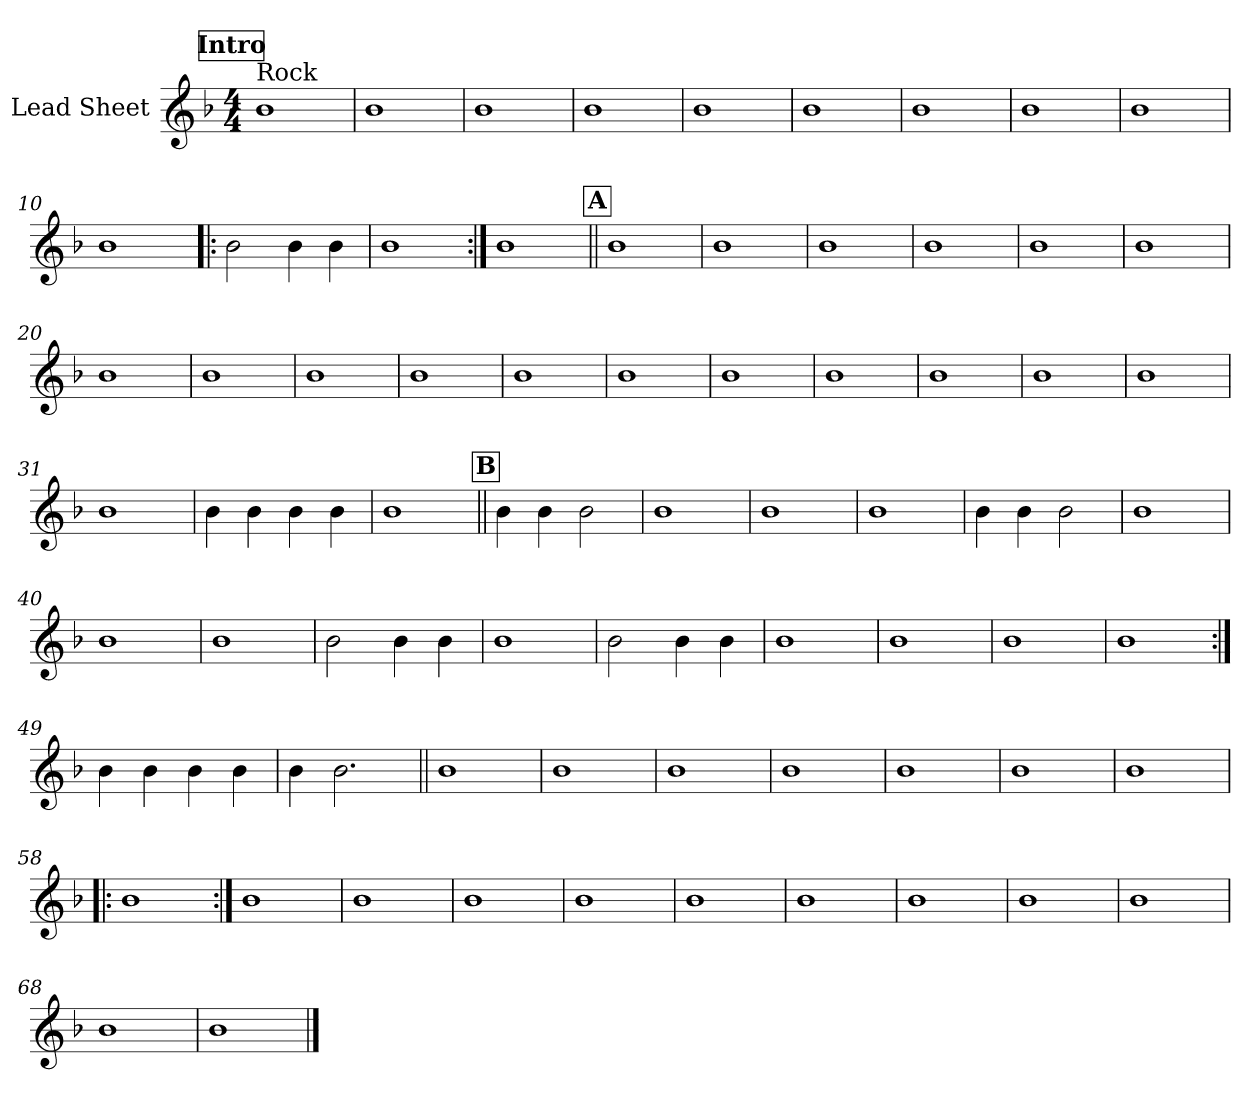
**kern
*part1
*staff1
*I"Lead Sheet
*clefG2
*k[b-]
*F:
*M4/4
*MM155
!!LO:REH:place=s1:a:fs=14:t=Intro
=1
!LO:TX:a:t=Rock
1b-
=2
1b-
=3
1b-
=4
1b-
=5
1b-
=6
1b-
=7
1b-
=8
1b-
!!LO:LB:g=z
=9
1b-
=10
1b-
=11!|:
2b-\
4b-\
4b-\
=12
1b-
=13:|!
1b-
!!LO:LB:g=z
!!LO:REH:place=s1:a:fs=14:t=A
=14||
1b-
=15
1b-
=16
1b-
=17
1b-
=18
1b-
=19
1b-
=20
1b-
=21
1b-
!!LO:LB:g=z
=22
1b-
=23
1b-
=24
1b-
=25
1b-
=26
1b-
=27
1b-
=28
1b-
=29
1b-
!!LO:LB:g=z
=30
1b-
=31
1b-
=32
4b-\
4b-\
4b-\
4b-\
=33
1b-
!!LO:LB:g=z
!!LO:REH:place=s1:a:fs=14:t=B
=34||
4b-\
4b-\
2b-\
=35
1b-
=36
1b-
=37
1b-
=38
4b-\
4b-\
2b-\
!!LO:LB:g=z
=39
1b-
=40
1b-
=41
1b-
=42
2b-\
4b-\
4b-\
=43
1b-
=44
2b-\
4b-\
4b-\
!!LO:LB:g=z
=45
1b-
=46
1b-
=47
1b-
=48
1b-
=49:|!
4b-\
4b-\
4b-\
4b-\
=50
4b-\
2.b-\
!!LO:LB:g=z
=51||
1b-
=52
1b-
=53
1b-
=54
1b-
=55
1b-
=56
1b-
=57
1b-
=58!|:
1b-
!!LO:LB:g=z
=59:|!
1b-
=60
1b-
=61
1b-
=62
1b-
=63
1b-
=64
1b-
=65
1b-
=66
1b-
!!LO:PB:g=z
=67
1b-
=68
1b-
=69
1b-
==
*-
